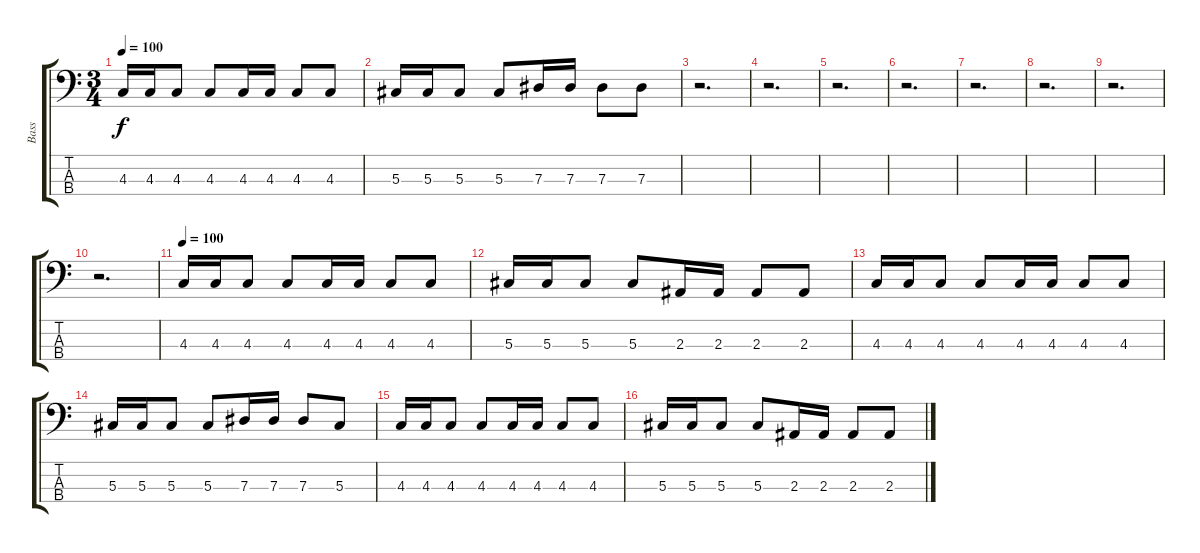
\track ("Bass" "Bass") {instrument electricbassfinger}
\staff {score tabs}
\tuning (Gb2 Db2 Ab1 Eb1) {hide}
\ts (3 4)
\tempo 100
\clef f4
\ks c
4.3.16{dy f} 4.3.16 4.3.8 4.3.8 4.3.16 4.3.16 4.3.8 4.3.8 |
5.3.16 5.3.16 5.3.8 5.3.8 7.3.16 7.3.16 7.3.8 7.3.8 |
r.2{d} |
r.2{d} |
r.2{d} |
r.2{d} |
r.2{d} |
r.2{d} |
r.2{d} |
r.2{d} |
\tempo 100
4.3.16 4.3.16 4.3.8 4.3.8 4.3.16 4.3.16 4.3.8 4.3.8 |
5.3.16 5.3.16 5.3.8 5.3.8 2.3.16 2.3.16 2.3.8 2.3.8 |
4.3.16 4.3.16 4.3.8 4.3.8 4.3.16 4.3.16 4.3.8 4.3.8 |
5.3.16 5.3.16 5.3.8 5.3.8 7.3.16 7.3.16 7.3.8 5.3.8 |
4.3.16 4.3.16 4.3.8 4.3.8 4.3.16 4.3.16 4.3.8 4.3.8 |
5.3.16 5.3.16 5.3.8 5.3.8 2.3.16 2.3.16 2.3.8 2.3.8
